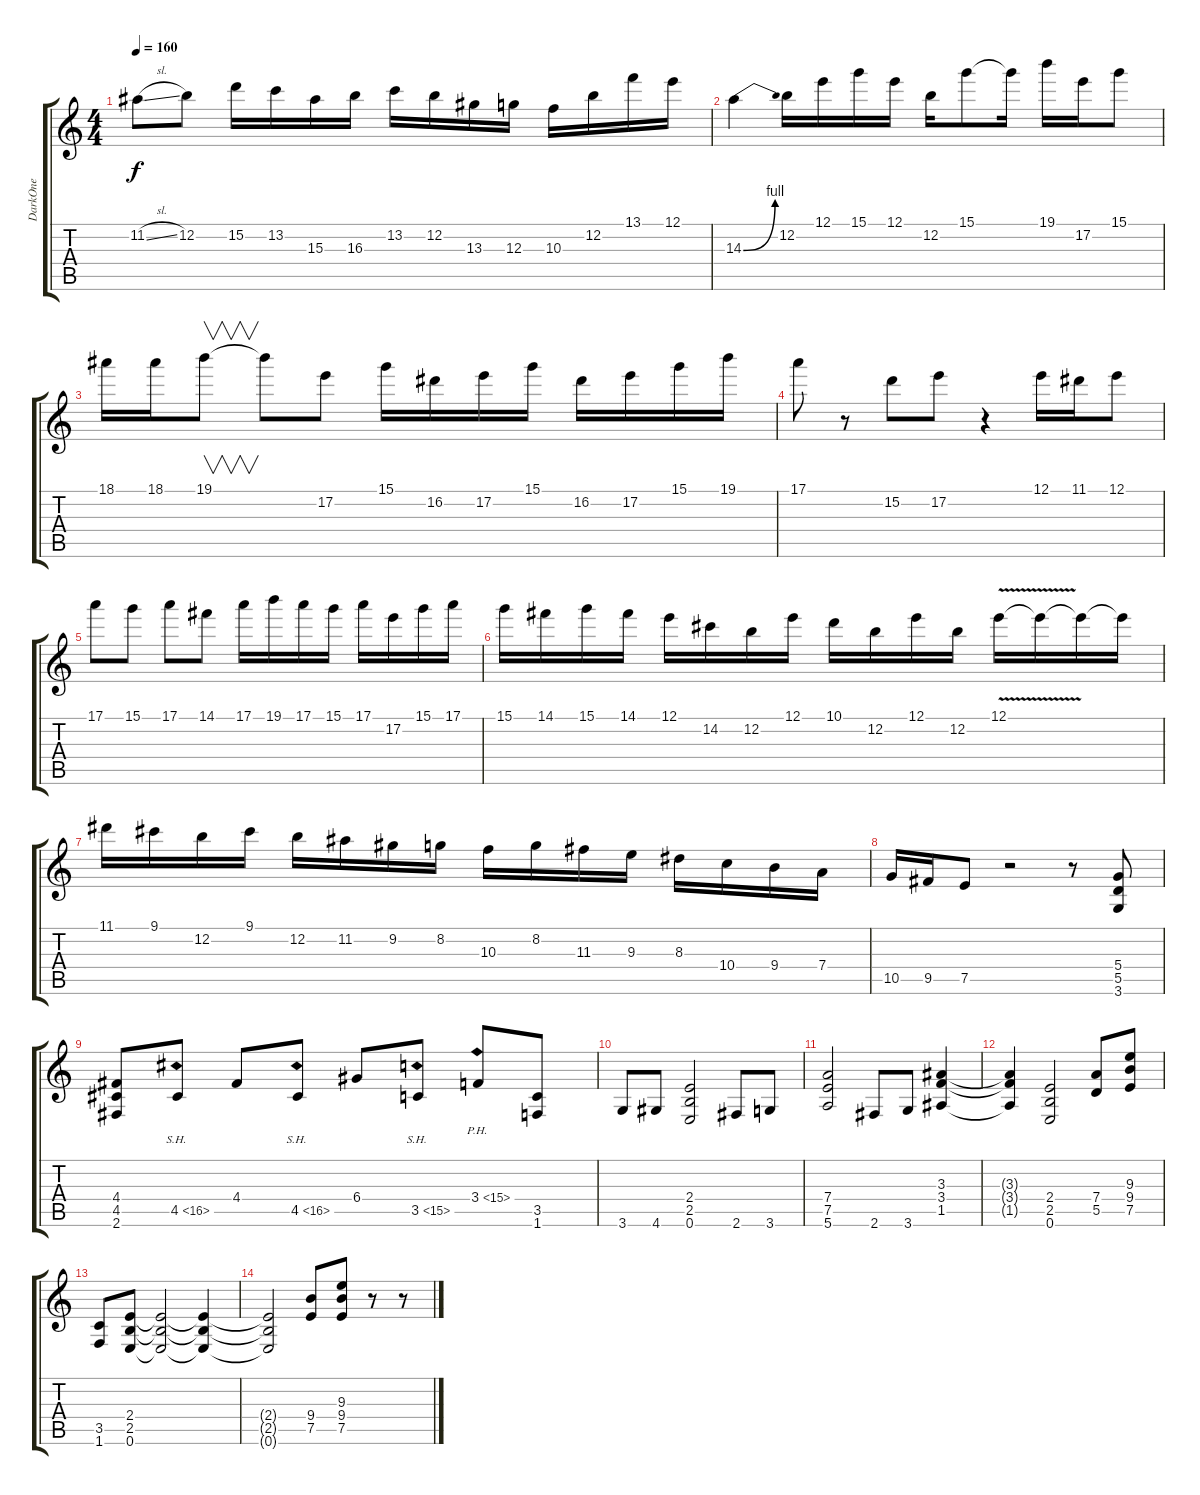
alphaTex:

\track ("DarkOne" "DarkOne") {instrument distortionguitar}
\staff {score tabs}
\tuning (E4 B3 G3 D3 A2 E2) {hide}
\ts (4 4)
\tempo 160
\clef g2
\ks c
11.2{sl}.8{dy f} 12.2.8 15.2.16 13.2.16 15.3.16 16.3.16 13.2.16 12.2.16 13.3.16 12.3.16 10.3.16 12.2.16 13.1.16 12.1.16 |
14.3{be (bend 0 0 60 4)}.4 12.2.16 12.1.16 15.1.16 12.1.16 12.2.16 15.1.8 15.1{t}.16 19.1.16 17.2.16 15.1.8 |
18.1.16 18.1.16 19.1.8{v} 19.1{t}.8 17.2.8 15.1.16 16.2.16 17.2.16 15.1.16 16.2.16 17.2.16 15.1.16 19.1.16 |
17.1.8 r.8 15.2.8 17.2.8 r.4 12.1.16 11.1.16 12.1.8 |
17.1.8 15.1.8 17.1.8 14.1.8 17.1.16 19.1.16 17.1.16 15.1.16 17.1.16 17.2.16 15.1.16 17.1.16 |
15.1.16 14.1.16 15.1.16 14.1.16 12.1.16 14.2.16 12.2.16 12.1.16 10.1.16 12.2.16 12.1.16 12.2.16 12.1{v}.16 12.1{t}.16 12.1{t}.16 12.1{t}.16 |
11.1.16 9.1.16 12.2.16 9.1.16 12.2.16 11.2.16 9.2.16 8.2.16 10.3.16 8.2.16 11.3.16 9.3.16 8.3.16 10.4.16 9.4.16 7.4.16 |
10.5.16 9.5.16 7.5.8 r.2 r.8 (5.4 5.5 3.6).8 |
(4.4 4.5 2.6).8 4.5{sh 12}.8 4.4.8 4.5{sh 12}.8 6.4.8 3.5{sh 12}.8 3.4{ph 12}.8 (3.5 1.6).8 |
3.6.8 4.6.8 (2.4 2.5 0.6).2 2.6.8 3.6.8 |
(7.4 7.5 5.6).2 2.6.8 3.6.8 (3.3 3.4 1.5).4 |
(3.3{t} 3.4{t} 1.5{t}).4 (2.4 2.5 0.6).2 (7.4 5.5).8 (9.3 9.4 7.5).8 |
(3.5 1.6).8 (2.4 2.5 0.6).8 (2.4{t} 2.5{t} 0.6{t}).2 (2.4{t} 2.5{t} 0.6{t}).4 |
(2.4{t} 2.5{t} 0.6{t}).2 (9.4 7.5).8 (9.3 9.4 7.5).8 r.8 r.8
